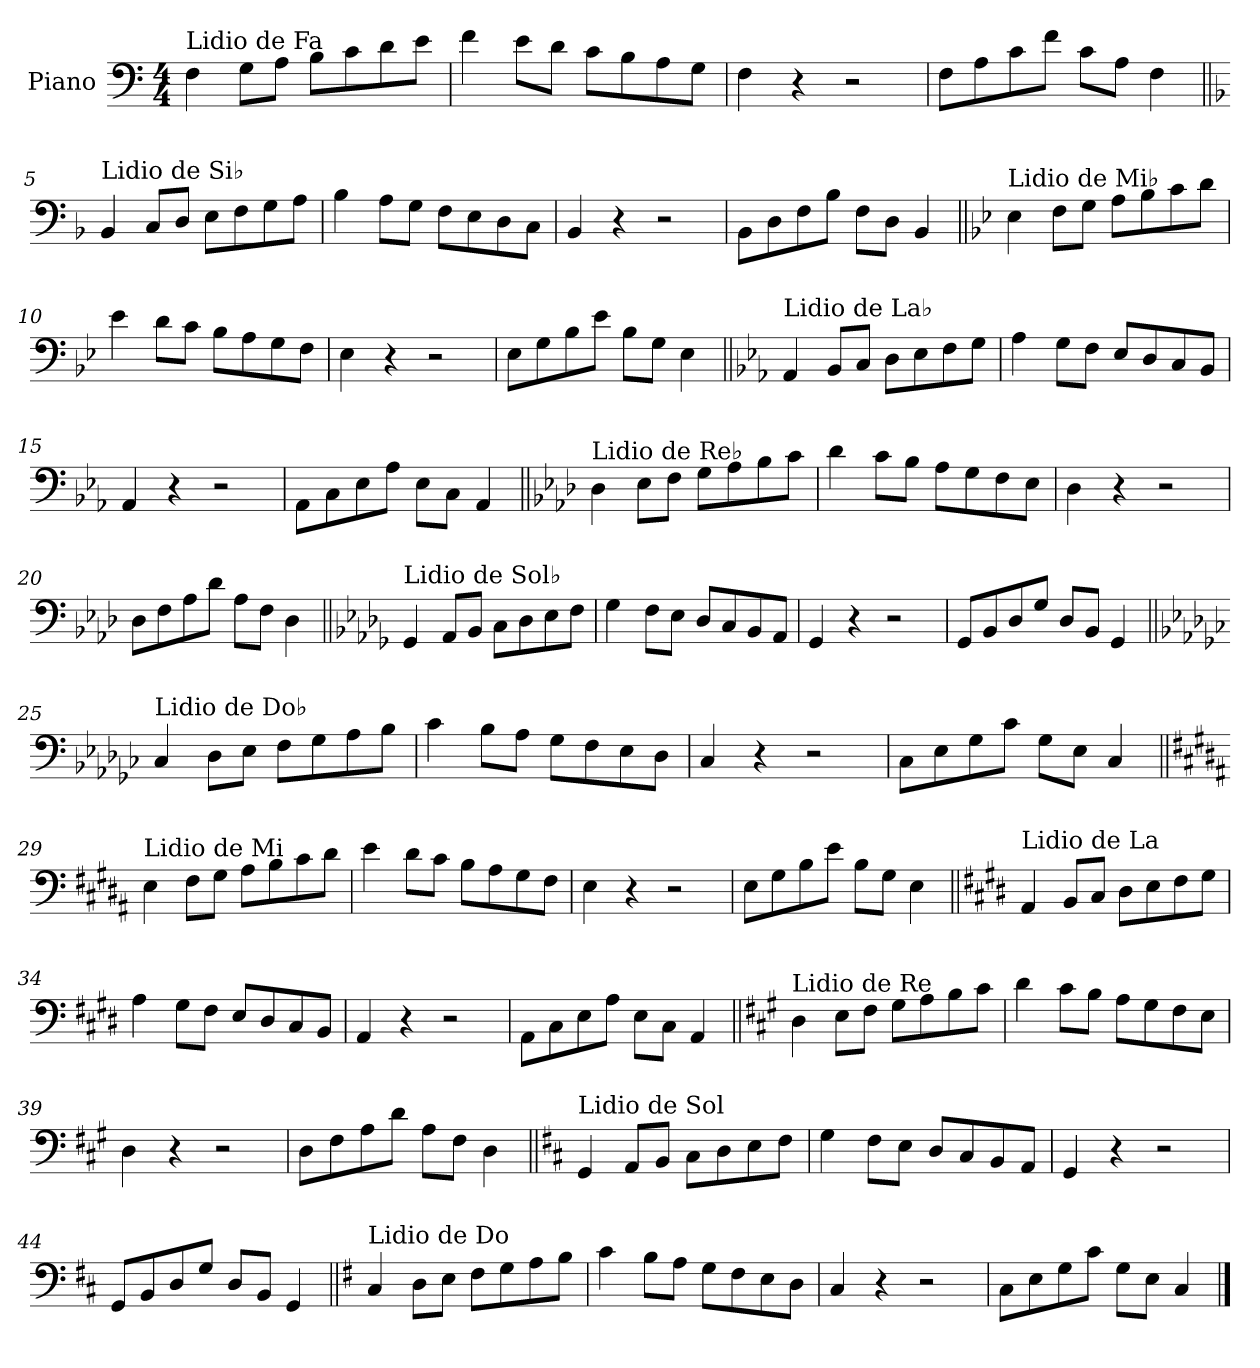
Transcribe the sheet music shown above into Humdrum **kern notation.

**kern
*part1
*staff1
*I"Piano
*I'Pno.
*clefF4
*k[]
*M4/4
=1
!LO:TX:a:t=Lidio de Fa
4F\
8G\L
8A\J
8B\L
8c\
8d\
8e\J
=2
4f\
8e\L
8d\J
8c\L
8B\
8A\
8G\J
=3
4F\
4r
2r
=4
8F\L
8A\
8c\
8f\J
8c\L
8A\J
4F\
!!LO:LB:g=z
=5||
*k[b-]
!LO:TX:a:t=Lidio de Si♭
4BB-/
8C/L
8D/J
8E\L
8F\
8G\
8A\J
=6
4B-\
8A\L
8G\J
8F\L
8E\
8D\
8C\J
=7
4BB-/
4r
2r
=8
8BB-\L
8D\
8F\
8B-\J
8F\L
8D\J
4BB-/
!!LO:LB:g=z
=9||
*k[b-e-]
!LO:TX:a:t=Lidio de Mi♭
4E-\
8F\L
8G\J
8A\L
8B-\
8c\
8d\J
=10
4e-\
8d\L
8c\J
8B-\L
8A\
8G\
8F\J
=11
4E-\
4r
2r
=12
8E-\L
8G\
8B-\
8e-\J
8B-\L
8G\J
4E-\
!!LO:LB:g=z
=13||
*k[b-e-a-]
!LO:TX:a:t=Lidio de La♭
4AA-/
8BB-/L
8C/J
8D\L
8E-\
8F\
8G\J
=14
4A-\
8G\L
8F\J
8E-/L
8D/
8C/
8BB-/J
=15
4AA-/
4r
2r
=16
8AA-\L
8C\
8E-\
8A-\J
8E-\L
8C\J
4AA-/
!!LO:LB:g=z
=17||
*k[b-e-a-d-]
!LO:TX:a:t=Lidio de Re♭
4D-\
8E-\L
8F\J
8G\L
8A-\
8B-\
8c\J
=18
4d-\
8c\L
8B-\J
8A-\L
8G\
8F\
8E-\J
=19
4D-\
4r
2r
=20
8D-\L
8F\
8A-\
8d-\J
8A-\L
8F\J
4D-\
!!LO:LB:g=z
=21||
*k[b-e-a-d-g-]
!LO:TX:a:t=Lidio de Sol♭
4GG-/
8AA-/L
8BB-/J
8C\L
8D-\
8E-\
8F\J
=22
4G-\
8F\L
8E-\J
8D-/L
8C/
8BB-/
8AA-/J
=23
4GG-/
4r
2r
=24
8GG-/L
8BB-/
8D-/
8G-/J
8D-/L
8BB-/J
4GG-/
!!LO:LB:g=z
=25||
*k[b-e-a-d-g-c-]
!LO:TX:a:t=Lidio de Do♭
4C-/
8D-\L
8E-\J
8F\L
8G-\
8A-\
8B-\J
=26
4c-\
8B-\L
8A-\J
8G-\L
8F\
8E-\
8D-\J
=27
4C-/
4r
2r
=28
8C-\L
8E-\
8G-\
8c-\J
8G-\L
8E-\J
4C-/
!!LO:LB:g=z
=29||
*k[f#c#g#d#a#]
!LO:TX:a:t=Lidio de Mi
4E\
8F#\L
8G#\J
8A#\L
8B\
8c#\
8d#\J
=30
4e\
8d#\L
8c#\J
8B\L
8A#\
8G#\
8F#\J
=31
4E\
4r
2r
=32
8E\L
8G#\
8B\
8e\J
8B\L
8G#\J
4E\
!!LO:LB:g=z
=33||
*k[f#c#g#d#]
!LO:TX:a:t=Lidio de La
4AA/
8BB/L
8C#/J
8D#\L
8E\
8F#\
8G#\J
=34
4A\
8G#\L
8F#\J
8E/L
8D#/
8C#/
8BB/J
=35
4AA/
4r
2r
=36
8AA\L
8C#\
8E\
8A\J
8E\L
8C#\J
4AA/
!!LO:LB:g=z
=37||
*k[f#c#g#]
!LO:TX:a:t=Lidio de Re
4D\
8E\L
8F#\J
8G#\L
8A\
8B\
8c#\J
=38
4d\
8c#\L
8B\J
8A\L
8G#\
8F#\
8E\J
=39
4D\
4r
2r
=40
8D\L
8F#\
8A\
8d\J
8A\L
8F#\J
4D\
!!LO:LB:g=z
=41||
*k[f#c#]
!LO:TX:a:t=Lidio de Sol
4GG/
8AA/L
8BB/J
8C#\L
8D\
8E\
8F#\J
=42
4G\
8F#\L
8E\J
8D/L
8C#/
8BB/
8AA/J
=43
4GG/
4r
2r
=44
8GG/L
8BB/
8D/
8G/J
8D/L
8BB/J
4GG/
!!LO:LB:g=z
=45||
*k[f#]
!LO:TX:a:t=Lidio de Do
4C/
8D\L
8E\J
8F#\L
8G\
8A\
8B\J
=46
4c\
8B\L
8A\J
8G\L
8F#\
8E\
8D\J
=47
4C/
4r
2r
=48
8C\L
8E\
8G\
8c\J
8G\L
8E\J
4C/
==
*-
